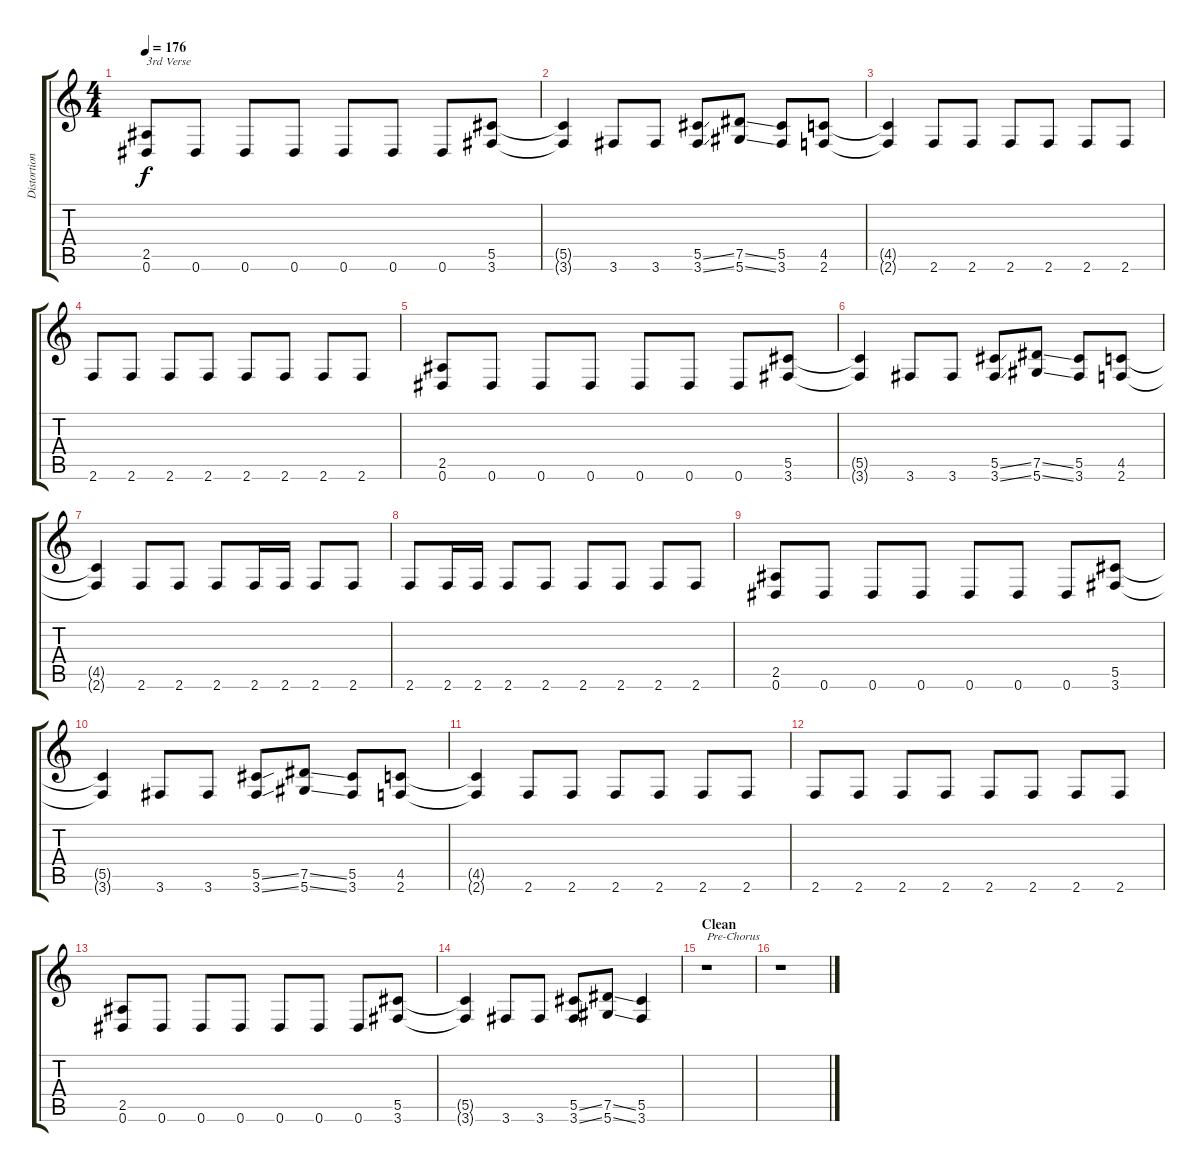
\track ("Distortion Guitar I" "Distortion") {instrument distortionguitar}
\staff {score tabs}
\tuning (Eb4 Bb3 Gb3 Db3 Ab2 Eb2) {hide}
\ts (4 4)
\tempo 176
\clef g2
\ks c
(2.5 0.6).8{txt "3rd Verse" dy f} 0.6.8 0.6.8 0.6.8 0.6.8 0.6.8 0.6.8 (5.5 3.6).8 |
(5.5{t} 3.6{t}).4 3.6.8 3.6.8 (5.5{ss} 3.6{ss}).8 (7.5{ss} 5.6{ss}).8 (5.5 3.6).8 (4.5 2.6).8 |
(4.5{t} 2.6{t}).4 2.6.8 2.6.8 2.6.8 2.6.8 2.6.8 2.6.8 |
2.6.8 2.6.8 2.6.8 2.6.8 2.6.8 2.6.8 2.6.8 2.6.8 |
(2.5 0.6).8 0.6.8 0.6.8 0.6.8 0.6.8 0.6.8 0.6.8 (5.5 3.6).8 |
(5.5{t} 3.6{t}).4 3.6.8 3.6.8 (5.5{ss} 3.6{ss}).8 (7.5{ss} 5.6{ss}).8 (5.5 3.6).8 (4.5 2.6).8 |
(4.5{t} 2.6{t}).4 2.6.8 2.6.8 2.6.8 2.6.16 2.6.16 2.6.8 2.6.8 |
2.6.8 2.6.16 2.6.16 2.6.8 2.6.8 2.6.8 2.6.8 2.6.8 2.6.8 |
(2.5 0.6).8 0.6.8 0.6.8 0.6.8 0.6.8 0.6.8 0.6.8 (5.5 3.6).8 |
(5.5{t} 3.6{t}).4 3.6.8 3.6.8 (5.5{ss} 3.6{ss}).8 (7.5{ss} 5.6{ss}).8 (5.5 3.6).8 (4.5 2.6).8 |
(4.5{t} 2.6{t}).4 2.6.8 2.6.8 2.6.8 2.6.8 2.6.8 2.6.8 |
2.6.8 2.6.8 2.6.8 2.6.8 2.6.8 2.6.8 2.6.8 2.6.8 |
(2.5 0.6).8 0.6.8 0.6.8 0.6.8 0.6.8 0.6.8 0.6.8 (5.5 3.6).8 |
(5.5{t} 3.6{t}).4 3.6.8 3.6.8 (5.5{ss} 3.6{ss}).8 (7.5{ss} 5.6{ss}).8 (5.5 3.6).4 |
\section ("" "Clean")
r.1{txt "Pre-Chorus"} |
r.1
